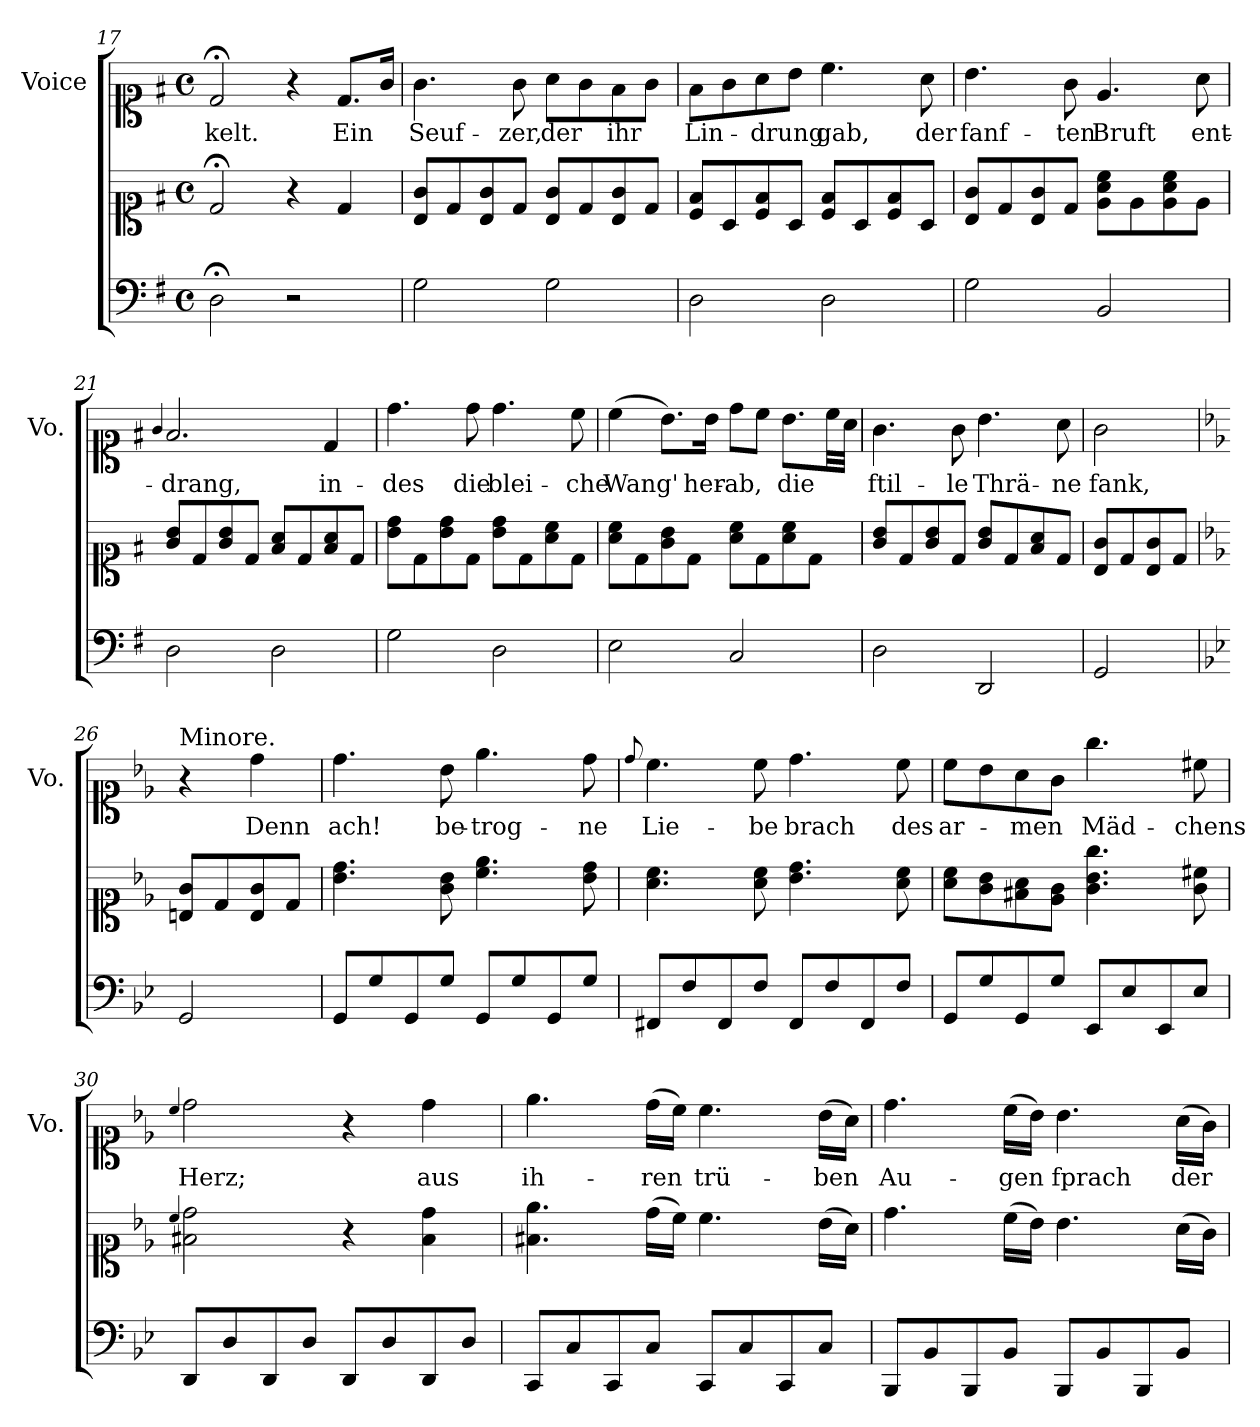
**kern	**kern	**kern	**text
*part2	*part2	*part1	*part1
*staff3	*staff2	*staff1	*staff1
*	*	*I"Voice	*
*	*	*I'Vo.	*
*clefF4	*clefC1	*clefC1	*
*k[f#]	*k[f#]	*k[f#]	*
*M4/4	*M4/4	*M4/4	*
*met(c)	*met(c)	*met(c)	*
=17	=17	=17	=17
2D;<\	2d;</	2d;</	-kelt.
2r	4r	4r	.
.	4d/	8.d/L	Ein
.	.	16g/Jk	.
=18	=18	=18	=18
2G\	8B/ 8g/L	4.g\	Seuf-
.	8d/	.	.
.	8B/ 8g/	.	.
.	8d/J	8g\	-zer,
2G\	8B/ 8g/L	8a\L	der
.	8d/	8g\	.
.	8B/ 8g/	8f#\	ihr
.	8d/J	8g\J	.
=19	=19	=19	=19
2D\	8c/ 8f#/L	8f#\L	Lin-
.	8A/	8g\	.
.	8c/ 8f#/	8a\	-drung
.	8A/J	8b\J	.
2D\	8c/ 8f#/L	4.cc\	gab,
.	8A/	.	.
.	8c/ 8f#/	.	.
.	8A/J	8a\	der
!!LO:LB:g=z
=20	=20	=20	=20
2G\	8B/ 8g/L	4.b\	fanf-
.	8d/	.	.
.	8B/ 8g/	.	.
.	8d/J	8g\	-ten
2BB/	8e\ 8a\ 8cc\L	4.e/	Bruft
.	8e\	.	.
.	8e\ 8a\ 8cc\	.	.
.	8e\J	8a\	ent-
=21	=21	=21	=21
.	.	4qqg/	.
2D\	8g/ 8b/L	2.f#/	-drang,
.	8d/	.	.
.	8g/ 8b/	.	.
.	8d/J	.	.
2D\	8f#/ 8a/L	.	.
.	8d/	.	.
.	8f#/ 8a/	4d/	in-
.	8d/J	.	.
=22	=22	=22	=22
2G\	8b\ 8dd\L	4.dd\	-des
.	8d\	.	.
.	8b\ 8dd\	.	.
.	8d\J	8dd\	die
2D\	8b\ 8dd\L	4.dd\	blei-
.	8d\	.	.
.	8a\ 8cc\	.	.
.	8d\J	8cc\	-che
=23	=23	=23	=23
2E\	8a\ 8cc\L	(4cc\	Wang'
.	8d\	.	.
.	8g\ 8b\	8.b\L)	.
.	8d\J	.	.
.	.	16b\Jk	her-
2C/	8a\ 8cc\L	8dd\L	-ab,
.	8d\	8cc\J	.
.	8a\ 8cc\	8.b\L	die
.	8d\J	.	.
.	.	32cc\LL	.
.	.	32a\JJJ	.
!!LO:LB:g=z
=24	=24	=24	=24
2D\	8g/ 8b/L	4.g\	ftil-
.	8d/	.	.
.	8g/ 8b/	.	.
.	8d/J	8g\	-le
2DD/	8g/ 8b/L	4.b\	Thrä-
.	8d/	.	.
.	8f#/ 8a/	.	.
.	8d/J	8a\	-ne
=25	=25	=25	=25
2GG/	8B/ 8g/L	2g\	fank,
.	8d/	.	.
.	8B/ 8g/	.	.
.	8d/J	.	.
=26	=26	=26	=26
*k[b-e-]	*k[b-e-]	*k[b-e-]	*
!	!	!LO:TX:a:t=Minore.	!
2GG/	8Bn/ 8g/L	4r	.
.	8d/	.	.
.	8B/ 8g/	4dd\	Denn
.	8d/J	.	.
=27	=27	=27	=27
8GG/L	4.b-\ 4.dd\	4.dd\	ach!
8G/	.	.	.
8GG/	.	.	.
8G/J	8g\ 8b-\	8b-\	be-
8GG/L	4.cc\ 4.ee-\	4.ee-\	-trog-
8G/	.	.	.
8GG/	.	.	.
8G/J	8b-\ 8dd\	8dd\	-ne
=28	=28	=28	=28
.	.	8qqdd/	.
8FF#X/L	4.a\ 4.cc\	4.cc\	Lie-
8F/	.	.	.
8FF#/	.	.	.
8F/J	8a\ 8cc\	8cc\	-be
8FF#/L	4.b-\ 4.dd\	4.dd\	brach
8F/	.	.	.
8FF#/	.	.	.
8F/J	8a\ 8cc\	8cc\	des
!!LO:LB:g=z
=29	=29	=29	=29
8GG/L	8a\ 8cc\L	8cc\L	ar-
8G/	8g\ 8b-\	8b-\	.
8GG/	8f#X\ 8a\	8a\	-men
8G/J	8e-\ 8g\J	8g\J	.
8EE-/L	4.g\ 4.b-\ 4.gg\	4.gg\	Mäd-
8E-/	.	.	.
8EE-/	.	.	.
8E-/J	8g\ 8cc#X\	8cc#X\	-chens
=30	=30	=30	=30
.	4qqcc/	4qqcc/	.
8DD/L	2f#X\ 2dd\	2dd\	Herz;
8D/	.	.	.
8DD/	.	.	.
8D/J	.	.	.
8DD/L	4r	4r	.
8D/	.	.	.
8DD/	4f#\ 4dd\	4dd\	aus
8D/J	.	.	.
=31	=31	=31	=31
8CC/L	4.f#X\ 4.ee-\	4.ee-\	ih-
8C/	.	.	.
8CC/	.	.	.
8C/J	(16dd\LL	(16dd\LL	-ren
.	16cc\JJ)	16cc\JJ)	.
8CC/L	4.cc\	4.cc\	trü-
8C/	.	.	.
8CC/	.	.	.
8C/J	(16b-\LL	(16b-\LL	-ben
.	16a\JJ)	16a\JJ)	.
=32	=32	=32	=32
8BBB-/L	4.dd\	4.dd\	Au-
8BB-/	.	.	.
8BBB-/	.	.	.
8BB-/J	(16cc\LL	(16cc\LL	-gen
.	16b-\JJ)	16b-\JJ)	.
8BBB-/L	4.b-\	4.b-\	fprach
8BB-/	.	.	.
8BBB-/	.	.	.
8BB-/J	(16a\LL	(16a\LL	der
.	16g\JJ)	16g\JJ)	.
=	=	=	=
*-	*-	*-	*-
